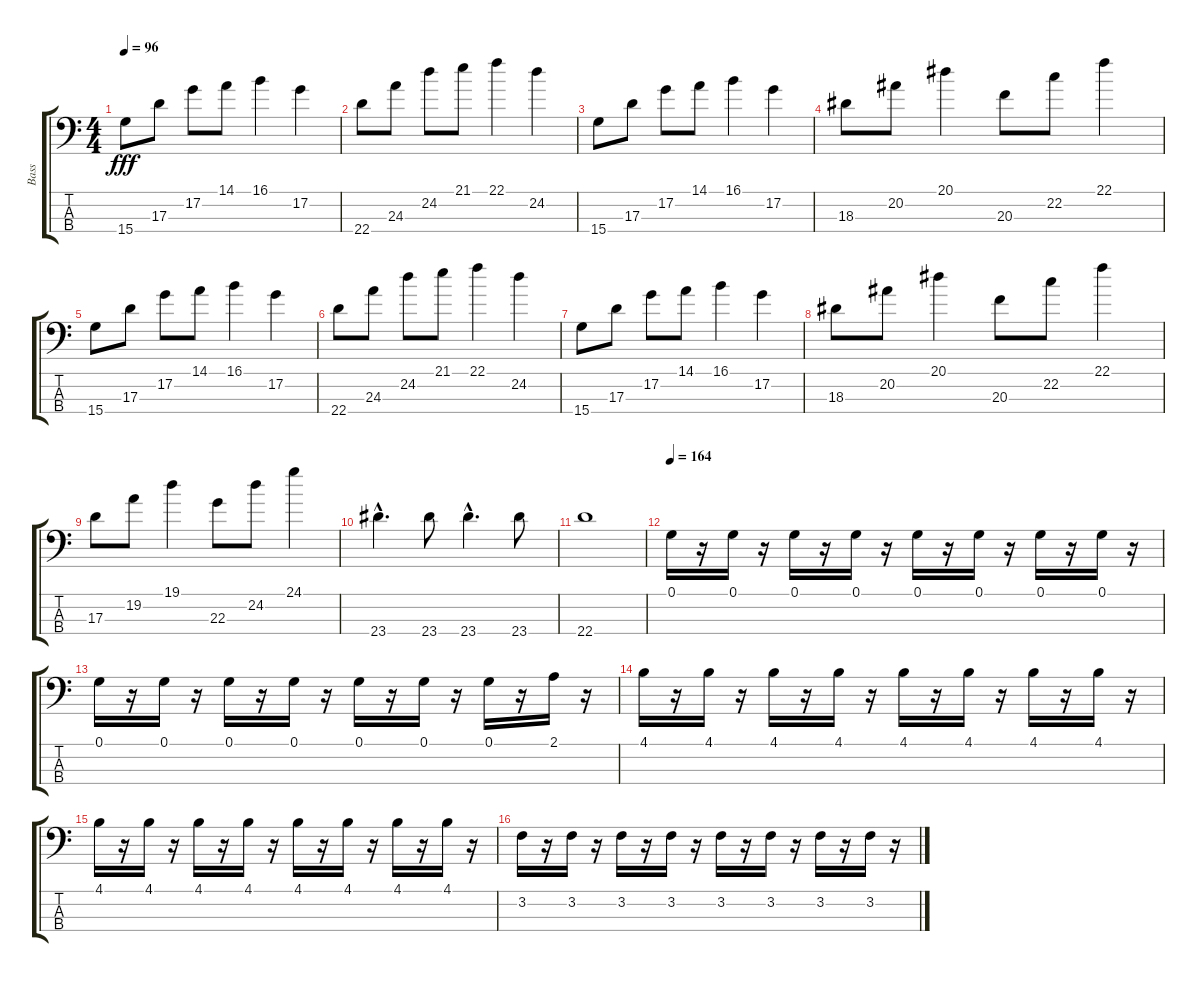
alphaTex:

\track ("Bass" "Bass") {instrument fretlessbass}
\staff {score tabs}
\tuning (G2 D2 A1 E1) {hide}
\ts (4 4)
\tempo 96
\clef f4
\ks c
15.4.8{dy fff instrument fretlessbass} 17.3.8 17.2.8 14.1.8 16.1.4 17.2.4 |
22.4.8 24.3.8 24.2.8 21.1.8 22.1.4 24.2.4 |
15.4.8 17.3.8 17.2.8 14.1.8 16.1.4 17.2.4 |
18.3.8 20.2.8 20.1.4 20.3.8 22.2.8 22.1.4 |
15.4.8 17.3.8 17.2.8 14.1.8 16.1.4 17.2.4 |
22.4.8 24.3.8 24.2.8 21.1.8 22.1.4 24.2.4 |
15.4.8 17.3.8 17.2.8 14.1.8 16.1.4 17.2.4 |
18.3.8 20.2.8 20.1.4 20.3.8 22.2.8 22.1.4 |
17.3.8 19.2.8 19.1.4 22.3.8 24.2.8 24.1.4 |
23.4{hac}.4{d} 23.4.8 23.4{hac}.4{d} 23.4.8 |
22.4.1 |
\tempo 164
0.1.16 r.16 0.1.16 r.16 0.1.16 r.16 0.1.16 r.16 0.1.16 r.16 0.1.16 r.16 0.1.16 r.16 0.1.16 r.16 |
0.1.16 r.16 0.1.16 r.16 0.1.16 r.16 0.1.16 r.16 0.1.16 r.16 0.1.16 r.16 0.1.16 r.16 2.1.16 r.16 |
4.1.16 r.16 4.1.16 r.16 4.1.16 r.16 4.1.16 r.16 4.1.16 r.16 4.1.16 r.16 4.1.16 r.16 4.1.16 r.16 |
4.1.16 r.16 4.1.16 r.16 4.1.16 r.16 4.1.16 r.16 4.1.16 r.16 4.1.16 r.16 4.1.16 r.16 4.1.16 r.16 |
3.2.16 r.16 3.2.16 r.16 3.2.16 r.16 3.2.16 r.16 3.2.16 r.16 3.2.16 r.16 3.2.16 r.16 3.2.16 r.16
